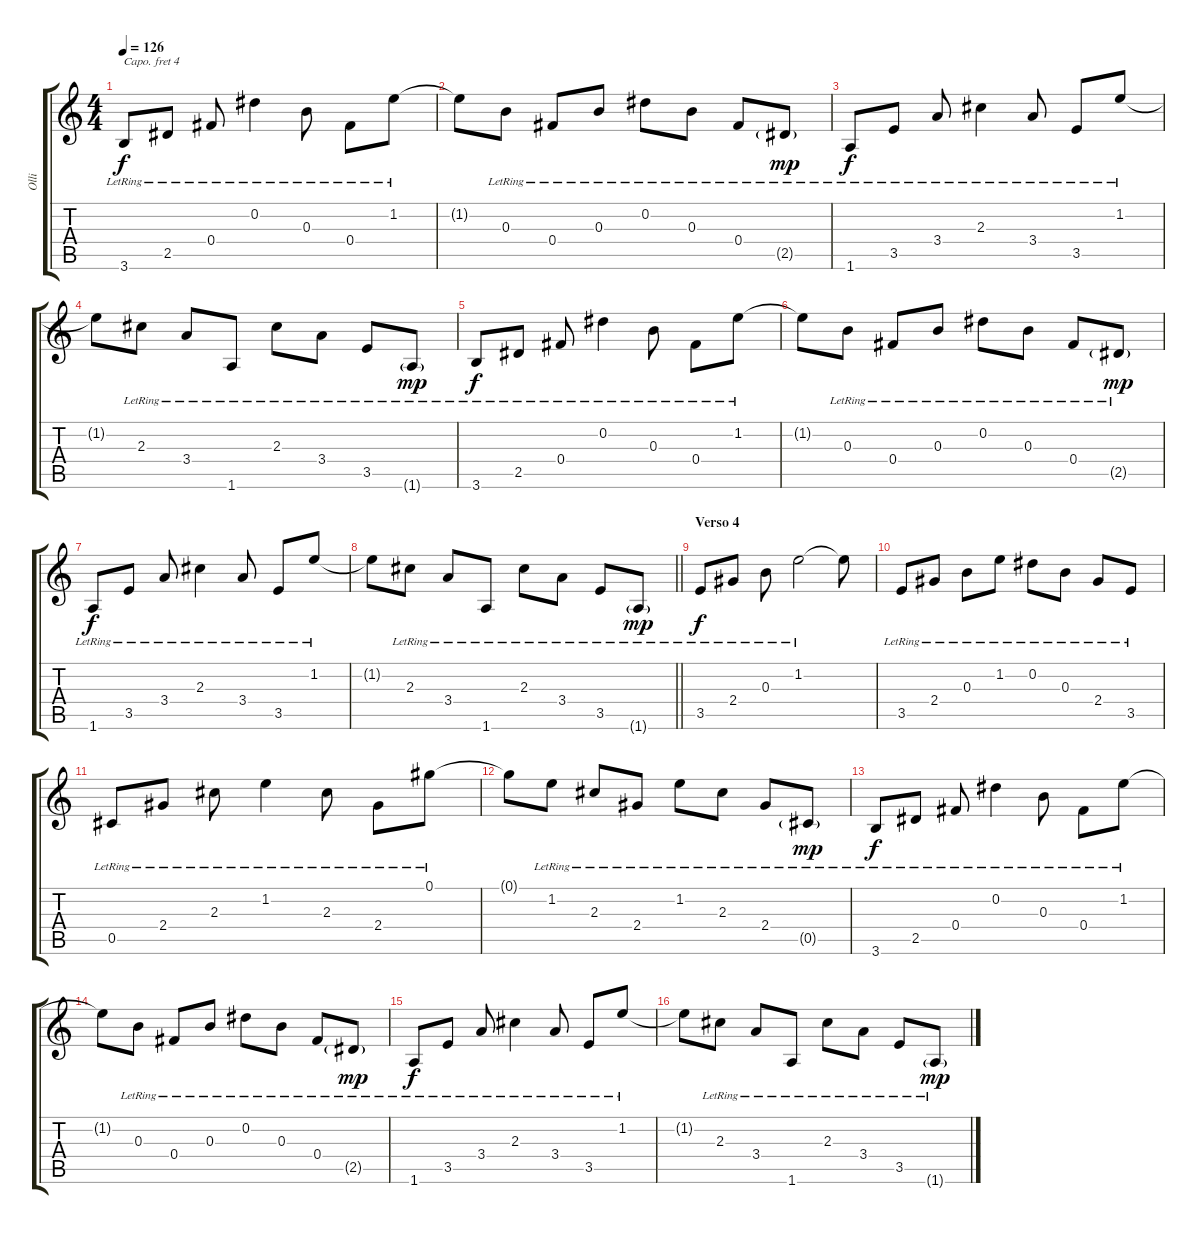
\track ("Olli " "Olli ") {instrument acousticguitarsteel}
\staff {score tabs}
\capo 4
\tuning (E4 B3 G3 D3 A2 E2) {hide}
\ts (4 4)
\tempo 126
\clef g2
\ks c
3.6{lr}.8{dy f} 2.5{lr}.8 0.4{lr}.8 0.2{lr}.4 0.3{lr}.8 0.4{lr}.8 1.2{lr}.8 |
1.2{t}.8 0.3{lr}.8 0.4{lr}.8 0.3{lr}.8 0.2{lr}.8 0.3{lr}.8 0.4{lr}.8 2.5{g lr}.8{dy mp} |
1.6{lr}.8{dy f} 3.5{lr}.8 3.4{lr}.8 2.3{lr}.4 3.4{lr}.8 3.5{lr}.8 1.2{lr}.8 |
1.2{t}.8 2.3{lr}.8 3.4{lr}.8 1.6{lr}.8 2.3{lr}.8 3.4{lr}.8 3.5{lr}.8 1.6{g lr}.8{dy mp} |
3.6{lr}.8{dy f} 2.5{lr}.8 0.4{lr}.8 0.2{lr}.4 0.3{lr}.8 0.4{lr}.8 1.2{lr}.8 |
1.2{t}.8 0.3{lr}.8 0.4{lr}.8 0.3{lr}.8 0.2{lr}.8 0.3{lr}.8 0.4{lr}.8 2.5{g lr}.8{dy mp} |
1.6{lr}.8{dy f} 3.5{lr}.8 3.4{lr}.8 2.3{lr}.4 3.4{lr}.8 3.5{lr}.8 1.2{lr}.8 |
\barLineRight lightlight
1.2{t}.8 2.3{lr}.8 3.4{lr}.8 1.6{lr}.8 2.3{lr}.8 3.4{lr}.8 3.5{lr}.8 1.6{g lr}.8{dy mp} |
\section ("" "Verso 4")
3.5{lr}.8{dy f} 2.4{lr}.8 0.3{lr}.8 1.2{lr}.2 1.2{t}.8 |
3.5{lr}.8 2.4{lr}.8 0.3{lr}.8 1.2{lr}.8 0.2{lr}.8 0.3{lr}.8 2.4{lr}.8 3.5{lr}.8 |
0.5{lr}.8 2.4{lr}.8 2.3{lr}.8 1.2{lr}.4 2.3{lr}.8 2.4{lr}.8 0.1{lr}.8 |
0.1{t}.8 1.2{lr}.8 2.3{lr}.8 2.4{lr}.8 1.2{lr}.8 2.3{lr}.8 2.4{lr}.8 0.5{g lr}.8{dy mp} |
3.6{lr}.8{dy f} 2.5{lr}.8 0.4{lr}.8 0.2{lr}.4 0.3{lr}.8 0.4{lr}.8 1.2{lr}.8 |
1.2{t}.8 0.3{lr}.8 0.4{lr}.8 0.3{lr}.8 0.2{lr}.8 0.3{lr}.8 0.4{lr}.8 2.5{g lr}.8{dy mp} |
1.6{lr}.8{dy f} 3.5{lr}.8 3.4{lr}.8 2.3{lr}.4 3.4{lr}.8 3.5{lr}.8 1.2{lr}.8 |
1.2{t}.8 2.3{lr}.8 3.4{lr}.8 1.6{lr}.8 2.3{lr}.8 3.4{lr}.8 3.5{lr}.8 1.6{g lr}.8{dy mp}
